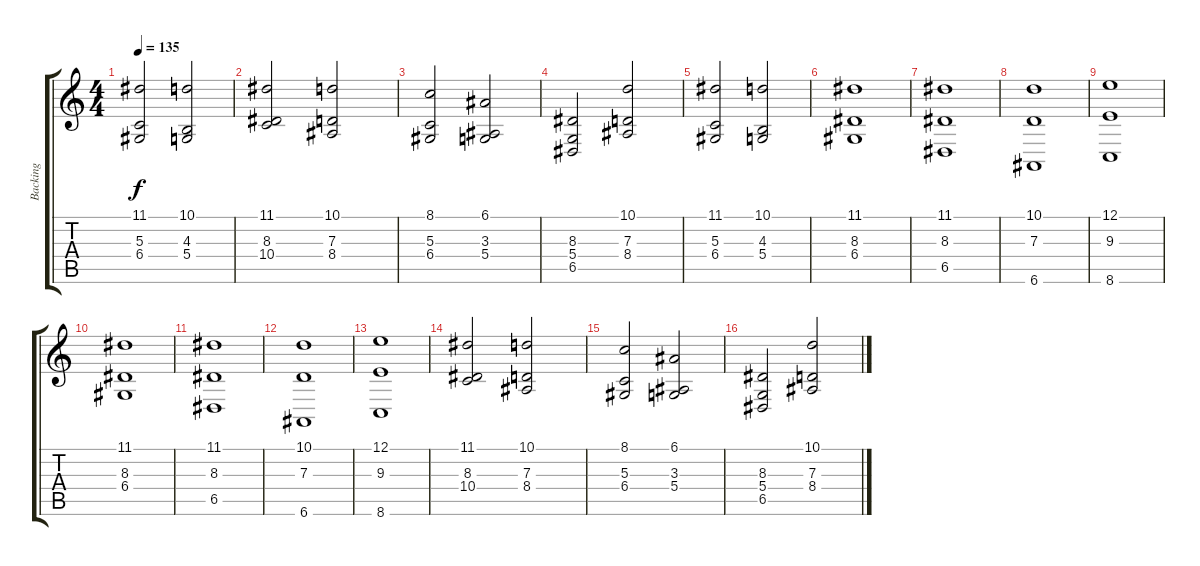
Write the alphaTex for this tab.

\track ("Backing" "Backing") {instrument drawbarorgan}
\staff {score tabs}
\tuning (E4 B3 G3 D3 A2 E2) {hide}
\ts (4 4)
\tempo 135
\clef g2
\ks c
(11.1 5.3 6.4).2{dy f} (10.1 4.3 5.4).2 |
(11.1 8.3 10.4).2 (10.1 7.3 8.4).2 |
(8.1 5.3 6.4).2 (6.1 3.3 5.4).2 |
(8.3 5.4 6.5).2 (10.1 7.3 8.4).2 |
(11.1 5.3 6.4).2 (10.1 4.3 5.4).2 |
(11.1 8.3 6.4).1 |
(11.1 8.3 6.5).1 |
(10.1 7.3 6.6).1 |
(12.1 9.3 8.6).1 |
(11.1 8.3 6.4).1 |
(11.1 8.3 6.5).1 |
(10.1 7.3 6.6).1 |
(12.1 9.3 8.6).1 |
(11.1 8.3 10.4).2 (10.1 7.3 8.4).2 |
(8.1 5.3 6.4).2 (6.1 3.3 5.4).2 |
(8.3 5.4 6.5).2 (10.1 7.3 8.4).2
